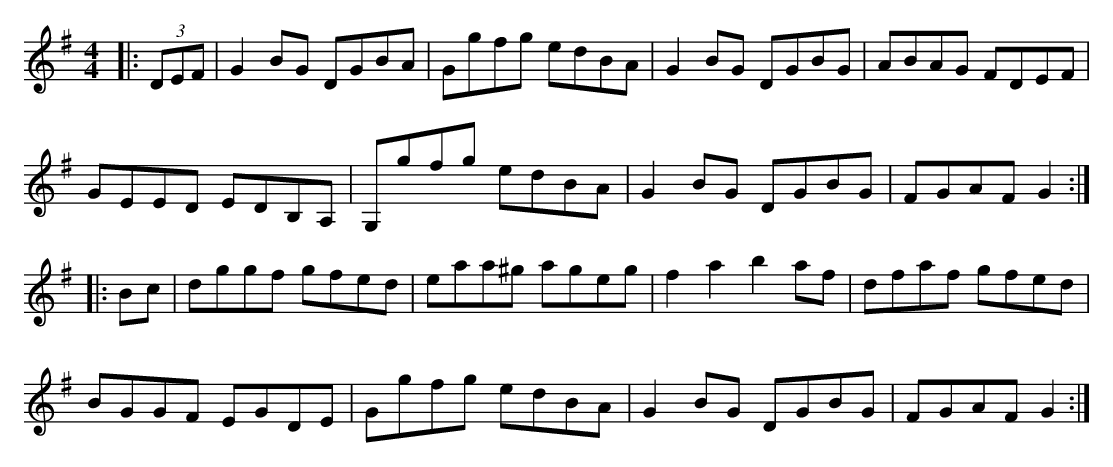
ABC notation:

X:1
M:4/4
K:G
|:(3DEF|G2BG DGBA|Ggfg edBA|G2BG DGBG|ABAG FDEF|
GEED EDB,A,|G,gfg edBA|G2BG DGBG|FGAF G2:|
|:Bc|dggf gfed|eaa^g ageg|f2a2 b2af|dfaf gfed|
BGGF EGDE|Ggfg edBA|G2BG DGBG|FGAF G2:|
